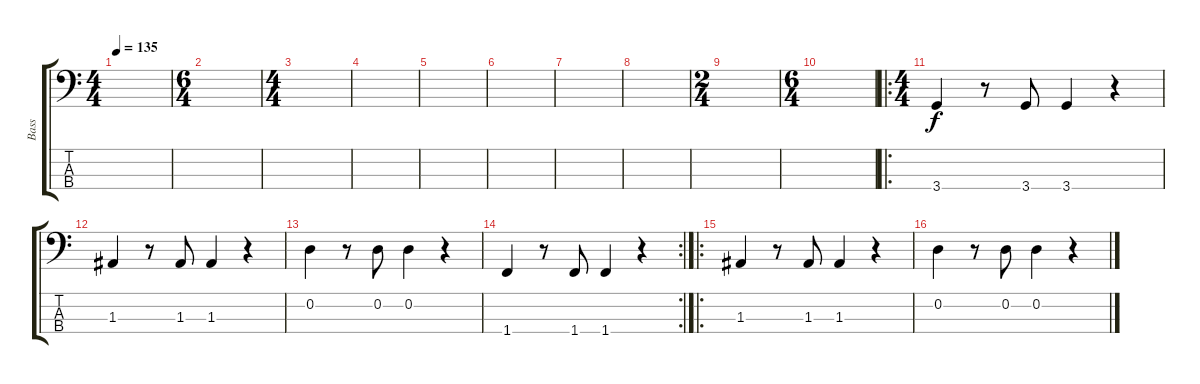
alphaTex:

\track ("Bass" "Bass") {instrument slapbass2}
\staff {score tabs}
\tuning (G2 D2 A1 E1) {hide}
\ts (4 4)
\tempo 135
\clef f4
\ks c
|
\ts (6 4)
|
\ts (4 4)
|
|
|
|
|
|
\ts (2 4)
|
\ts (6 4)
|
\ro
\ts (4 4)
3.4.4 r.8 3.4.8 3.4.4 r.4 |
1.3.4 r.8 1.3.8 1.3.4 r.4 |
0.2.4 r.8 0.2.8 0.2.4 r.4 |
\rc 2
1.4.4 r.8 1.4.8 1.4.4 r.4 |
\ro
1.3.4 r.8 1.3.8 1.3.4 r.4 |
0.2.4 r.8 0.2.8 0.2.4 r.4
